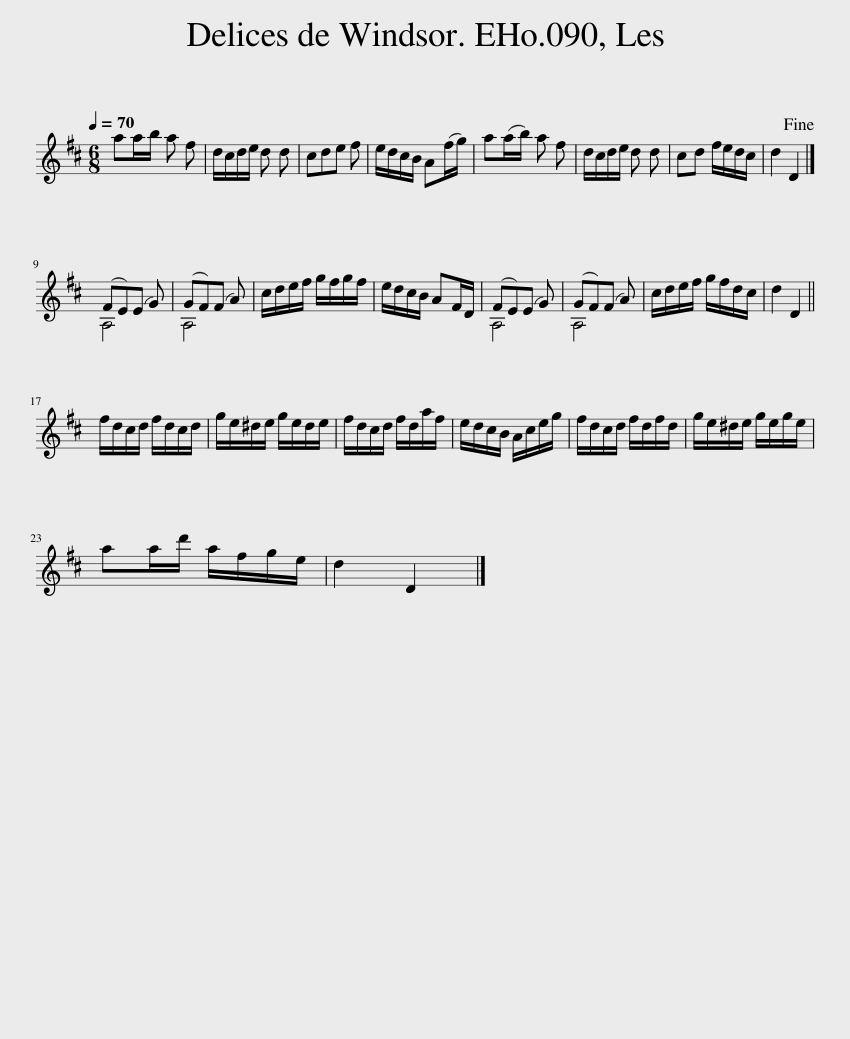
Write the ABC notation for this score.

X:1
%%score ( 1 2 )
L:1/8
Q:1/4=70
M:6/8
I:linebreak $
K:D
V:1 treble
V:2 treble
V:1
 aa/b/ a f | d/c/d/e/ d d | cde f | e/d/c/B/ A(f/g/) | a(a/b/) a f | %5
 d/c/d/e/ d d | cd f/e/d/c/ | d2 D2!fine! |]$ (FE)(E G) | (GF)(F A) | %10
 c/d/e/f/ g/f/g/f/ | e/d/c/B/ AF/D/ | (FE)(E G) | (GF)(F A) | c/d/e/f/ g/f/d/c/ | %15
 d2 D2 ||$ f/d/c/d/ f/d/c/d/ | g/e/^d/e/ g/e/d/e/ | f/d/c/d/ f/d/a/f/ | e/d/c/B/ A/c/e/g/ | %20
 f/d/c/d/ f/d/f/d/ | g/e/^d/e/ g/e/g/e/ |$ aa/d'/ a/f/g/e/ | d2 D2 |] %24
V:2
 x4 | x4 | x4 | x4 | x4 | %5
 x4 | x4 | x4 |]$ A,4 | A,4 | %10
 x4 | x4 | A,4 | A,4 | x4 | %15
 x4 ||$ x4 | x4 | x4 | x4 | %20
 x4 | x4 |$ x4 | x4 |] %24
